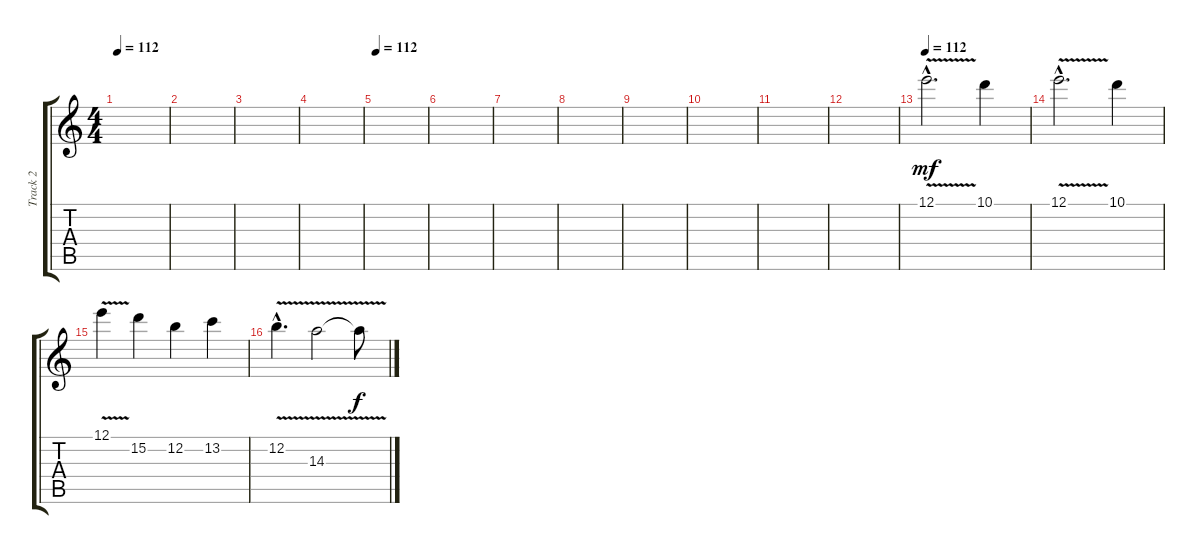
\track ("Track 2" "Track 2") {instrument acousticguitarsteel}
\staff {score tabs}
\tuning (E4 B3 G3 D3 A2 E2) {hide}
\ts (4 4)
\tempo 112
\clef g2
\ks c
|
|
|
|
\tempo 112
|
|
|
|
|
|
|
|
\tempo 112
12.1{v hac}.2{d dy mf instrument overdrivenguitar} 10.1.4 |
12.1{v hac}.2{d} 10.1.4 |
12.1{v}.4 15.2.4 12.2.4 13.2.4 |
12.2{v hac}.4{d} 14.3{v}.2 14.3{t}.8{dy f}
